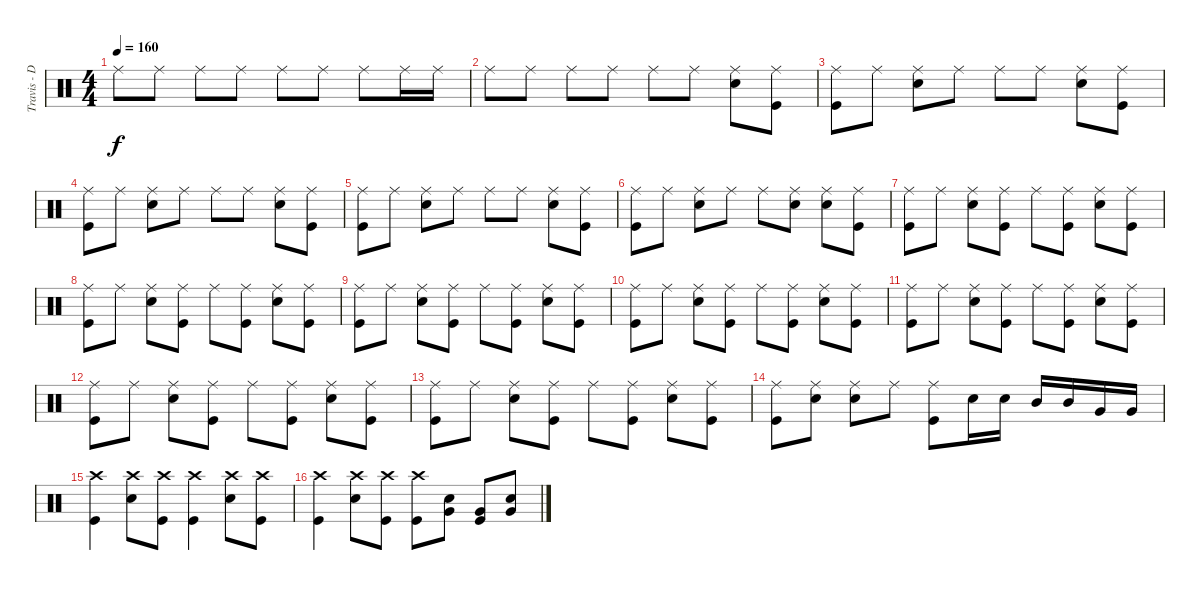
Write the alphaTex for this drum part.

\track ("Travis - Drums" "Travis - D") {instrument percussion}
\staff {score}
\articulation defaults
\ts (4 4)
\tempo 160
\clef neutral
\ks c "Ride (middle)".8{dy f} "Ride (middle)".8 "Ride (middle)".8 "Ride (middle)".8 "Ride (middle)".8 "Ride (middle)".8 "Ride (middle)".8 "Ride (middle)".16 "Ride (middle)".16
|
"Ride (middle)".8 "Ride (middle)".8 "Ride (middle)".8 "Ride (middle)".8 "Ride (middle)".8 "Ride (middle)".8 ("Ride (middle)" "Snare (hit) 2").8 ("Ride (middle)" "Kick (hit)").8 |
("Ride (middle)" "Kick (hit)").8 "Ride (middle)".8 ("Ride (middle)" "Snare (hit) 2").8 "Ride (middle)".8 "Ride (middle)".8 "Ride (middle)".8 ("Ride (middle)" "Snare (hit) 2").8 ("Ride (middle)" "Kick (hit)").8 |
("Ride (middle)" "Kick (hit)").8 "Ride (middle)".8 ("Ride (middle)" "Snare (hit) 2").8 "Ride (middle)".8 "Ride (middle)".8 "Ride (middle)".8 ("Ride (middle)" "Snare (hit) 2").8 ("Ride (middle)" "Kick (hit)").8 |
("Ride (middle)" "Kick (hit)").8 "Ride (middle)".8 ("Ride (middle)" "Snare (hit) 2").8 "Ride (middle)".8 "Ride (middle)".8 "Ride (middle)".8 ("Ride (middle)" "Snare (hit) 2").8 ("Ride (middle)" "Kick (hit)").8 |
("Ride (middle)" "Kick (hit)").8 "Ride (middle)".8 ("Ride (middle)" "Snare (hit) 2").8 "Ride (middle)".8 "Ride (middle)".8 ("Ride (middle)" "Snare (hit) 2").8 ("Ride (middle)" "Snare (hit) 2").8 ("Ride (middle)" "Kick (hit)").8 |
("Ride (middle)" "Kick (hit)").8 "Ride (middle)".8 ("Ride (middle)" "Snare (hit) 2").8 ("Ride (middle)" "Kick (hit)").8 "Ride (middle)".8 ("Ride (middle)" "Kick (hit)").8 ("Ride (middle)" "Snare (hit) 2").8 ("Ride (middle)" "Kick (hit)").8 |
("Ride (middle)" "Kick (hit)").8 "Ride (middle)".8 ("Ride (middle)" "Snare (hit) 2").8 ("Ride (middle)" "Kick (hit)").8 "Ride (middle)".8 ("Ride (middle)" "Kick (hit)").8 ("Ride (middle)" "Snare (hit) 2").8 ("Ride (middle)" "Kick (hit)").8 |
("Ride (middle)" "Kick (hit)").8 "Ride (middle)".8 ("Ride (middle)" "Snare (hit) 2").8 ("Ride (middle)" "Kick (hit)").8 "Ride (middle)".8 ("Ride (middle)" "Kick (hit)").8 ("Ride (middle)" "Snare (hit) 2").8 ("Ride (middle)" "Kick (hit)").8 |
("Ride (middle)" "Kick (hit)").8 "Ride (middle)".8 ("Ride (middle)" "Snare (hit) 2").8 ("Ride (middle)" "Kick (hit)").8 "Ride (middle)".8 ("Ride (middle)" "Kick (hit)").8 ("Ride (middle)" "Snare (hit) 2").8 ("Ride (middle)" "Kick (hit)").8 |
("Ride (middle)" "Kick (hit)").8 "Ride (middle)".8 ("Ride (middle)" "Snare (hit) 2").8 ("Ride (middle)" "Kick (hit)").8 "Ride (middle)".8 ("Ride (middle)" "Kick (hit)").8 ("Ride (middle)" "Snare (hit) 2").8 ("Ride (middle)" "Kick (hit)").8 |
("Ride (middle)" "Kick (hit)").8 "Ride (middle)".8 ("Ride (middle)" "Snare (hit) 2").8 ("Ride (middle)" "Kick (hit)").8 "Ride (middle)".8 ("Ride (middle)" "Kick (hit)").8 ("Ride (middle)" "Snare (hit) 2").8 ("Ride (middle)" "Kick (hit)").8 |
("Ride (middle)" "Kick (hit)").8 "Ride (middle)".8 ("Ride (middle)" "Snare (hit) 2").8 ("Ride (middle)" "Kick (hit)").8 "Ride (middle)".8 ("Ride (middle)" "Kick (hit)").8 ("Ride (middle)" "Snare (hit) 2").8 ("Ride (middle)" "Kick (hit)").8 |
("Ride (middle)" "Kick (hit)").8 ("Ride (middle)" "Snare (hit) 2").8 ("Ride (middle)" "Snare (hit) 2").8 "Ride (middle)".8 ("Ride (middle)" "Kick (hit)").8 "Snare (hit) 2".16 "Snare (hit) 2".16 "Mid Tom (hit)".16 "Mid Tom (hit)".16 "Very Low Tom (hit)".16 "Very Low Tom (hit)".16 |
("Crash high (hit)" "Kick (hit)").4 ("Crash high (hit)" "Snare (hit) 2").8 ("Crash high (hit)" "Kick (hit)").8 ("Crash high (hit)" "Kick (hit)").4 ("Crash high (hit)" "Snare (hit) 2").8 ("Crash high (hit)" "Kick (hit)").8 |
("Crash high (hit)" "Kick (hit)").4 ("Crash high (hit)" "Snare (hit) 2").8 ("Crash high (hit)" "Kick (hit)").8 ("Crash high (hit)" "Kick (hit)").8 ("Snare (hit) 2" "Very Low Tom (hit)").8 ("Very Low Tom (hit)" "Kick (hit)").8 ("Snare (hit) 2" "Very Low Tom (hit)").8
